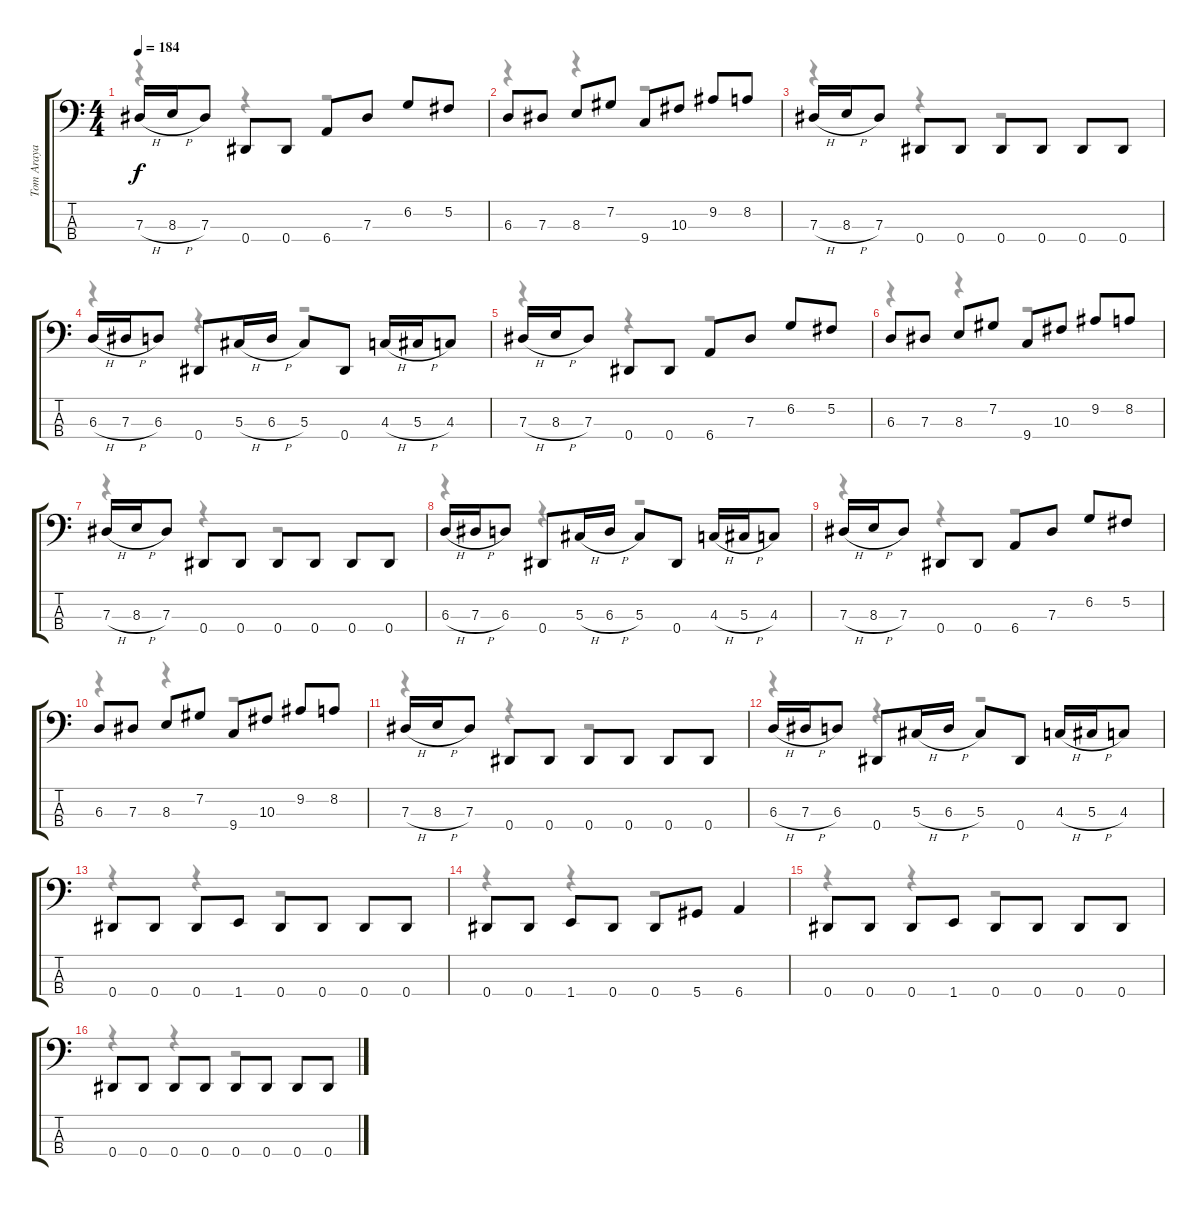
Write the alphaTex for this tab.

\track ("Tom Araya" "Tom Araya") {instrument electricbasspick}
\staff {score tabs}
\tuning (Gb2 Db2 Ab1 Eb1) {hide}
\voice
\ts (4 4)
\tempo 184
\clef f4
\ks c
7.3{h}.16{dy f} 8.3{h}.16 7.3.8 0.4.8 0.4.8 6.4.8 7.3.8 6.2.8 5.2.8 |
6.3.8 7.3.8 8.3.8 7.2.8 9.4.8 10.3.8 9.2.8 8.2.8 |
7.3{h}.16 8.3{h}.16 7.3.8 0.4.8 0.4.8 0.4.8 0.4.8 0.4.8 0.4.8 |
6.3{h}.16 7.3{h}.16 6.3.8 0.4.8 5.3{h}.16 6.3{h}.16 5.3.8 0.4.8 4.3{h}.16 5.3{h}.16 4.3.8 |
7.3{h}.16 8.3{h}.16 7.3.8 0.4.8 0.4.8 6.4.8 7.3.8 6.2.8 5.2.8 |
6.3.8 7.3.8 8.3.8 7.2.8 9.4.8 10.3.8 9.2.8 8.2.8 |
7.3{h}.16 8.3{h}.16 7.3.8 0.4.8 0.4.8 0.4.8 0.4.8 0.4.8 0.4.8 |
6.3{h}.16 7.3{h}.16 6.3.8 0.4.8 5.3{h}.16 6.3{h}.16 5.3.8 0.4.8 4.3{h}.16 5.3{h}.16 4.3.8 |
7.3{h}.16 8.3{h}.16 7.3.8 0.4.8 0.4.8 6.4.8 7.3.8 6.2.8 5.2.8 |
6.3.8 7.3.8 8.3.8 7.2.8 9.4.8 10.3.8 9.2.8 8.2.8 |
7.3{h}.16 8.3{h}.16 7.3.8 0.4.8 0.4.8 0.4.8 0.4.8 0.4.8 0.4.8 |
6.3{h}.16 7.3{h}.16 6.3.8 0.4.8 5.3{h}.16 6.3{h}.16 5.3.8 0.4.8 4.3{h}.16 5.3{h}.16 4.3.8 |
0.4.8 0.4.8 0.4.8 1.4.8 0.4.8 0.4.8 0.4.8 0.4.8 |
0.4.8 0.4.8 1.4.8 0.4.8 0.4.8 5.4.8 6.4.4 |
0.4.8 0.4.8 0.4.8 1.4.8 0.4.8 0.4.8 0.4.8 0.4.8 |
0.4.8 0.4.8 0.4.8 0.4.8 0.4.8 0.4.8 0.4.8 0.4.8
\voice
\clef f4
\ottava regular
\simile none
\ks c
r.4{dy f} r.4 r.2 |
r.4 r.4 r.2 |
r.4 r.4 r.2 |
r.4 r.4 r.2 |
r.4 r.4 r.2 |
r.4 r.4 r.2 |
r.4 r.4 r.2 |
r.4 r.4 r.2 |
r.4 r.4 r.2 |
r.4 r.4 r.2 |
r.4 r.4 r.2 |
r.4 r.4 r.2 |
r.4 r.4 r.2 |
r.4 r.4 r.2 |
r.4 r.4 r.2 |
r.4 r.4 r.2
